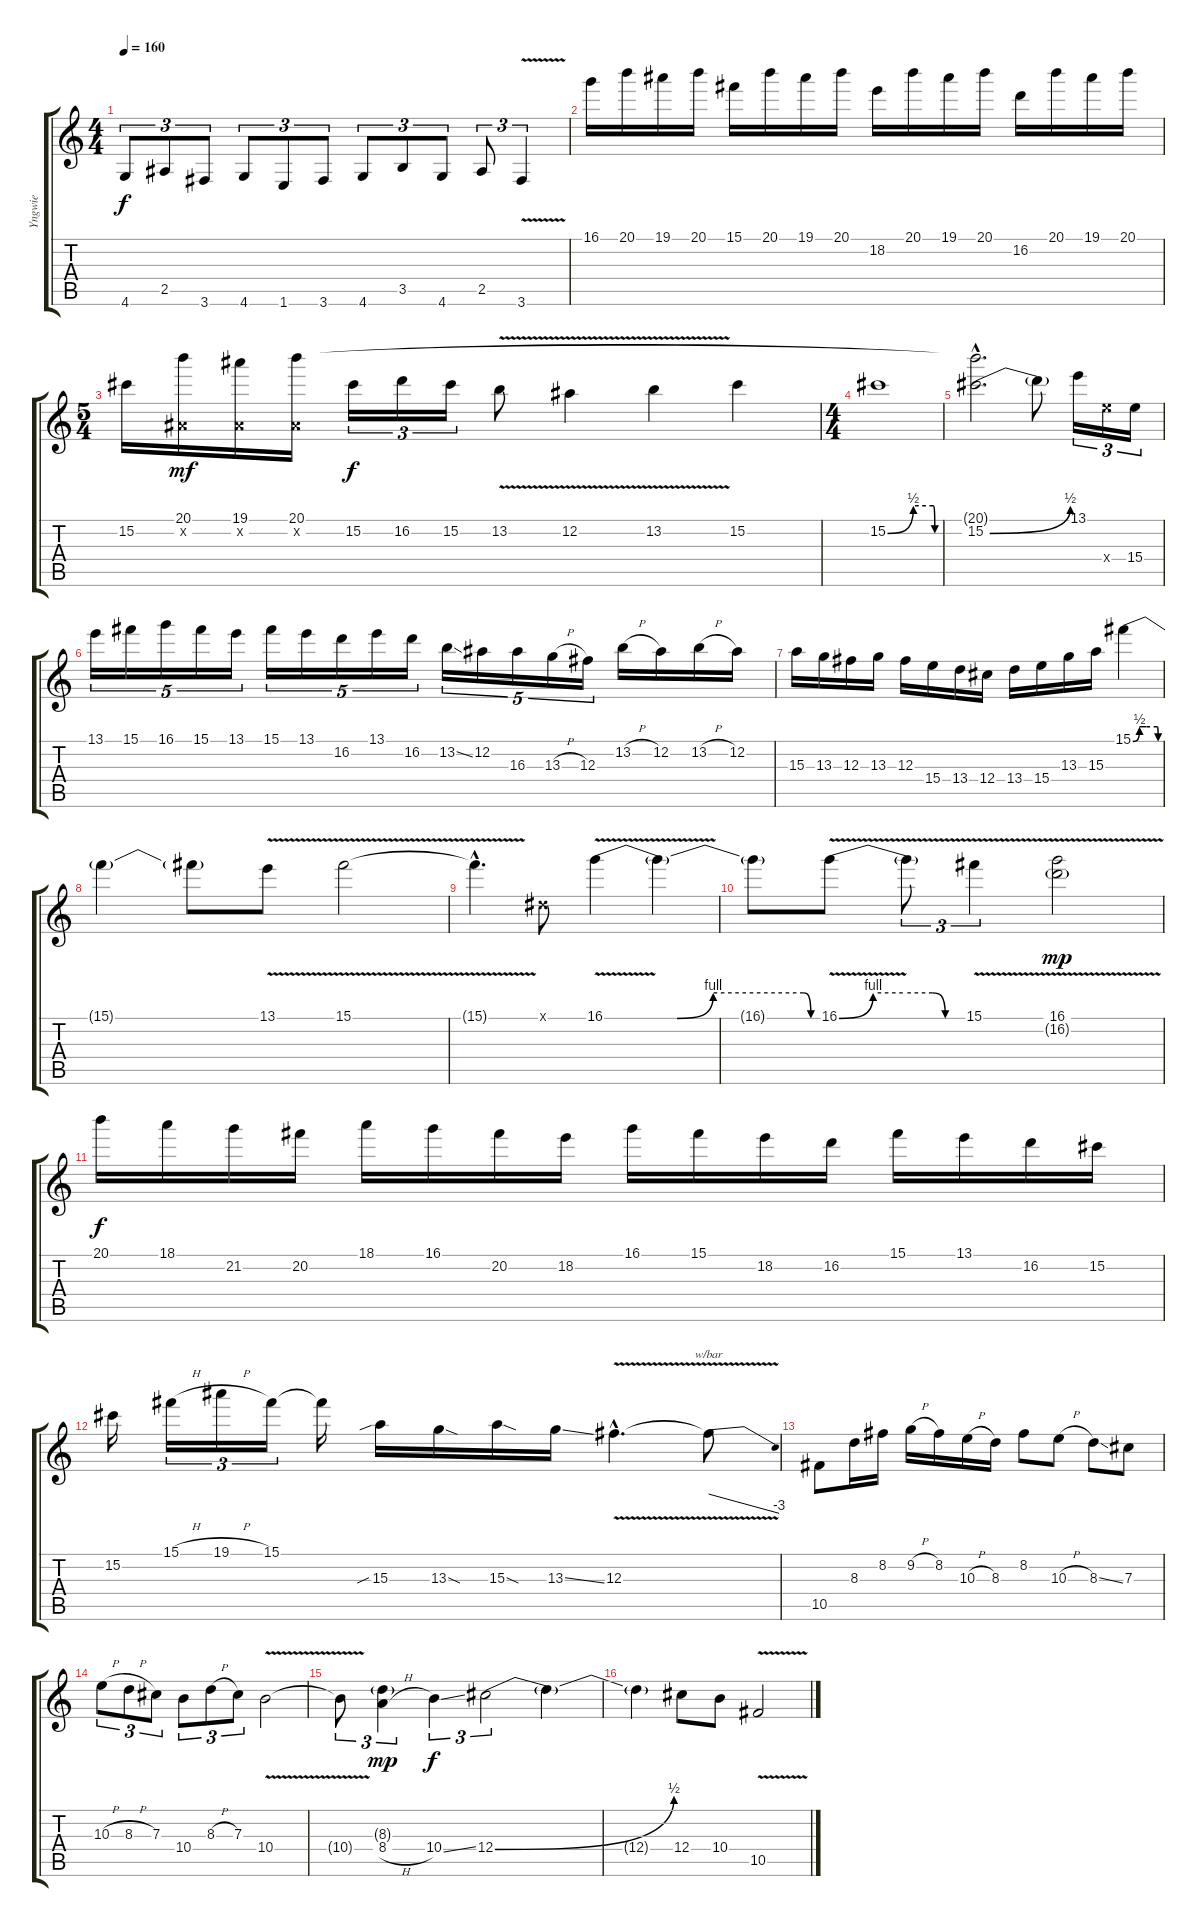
\track ("Yngwie" "Yngwie") {instrument overdrivenguitar}
\staff {score tabs}
\tuning (Eb4 Bb3 Gb3 Db3 Ab2 Eb2) {hide}
\ts (4 4)
\tempo 160
\clef g2
\ks c
4.6.8{tu (3 2) dy f} 2.5.8{tu (3 2)} 3.6.8{tu (3 2)} 4.6.8{tu (3 2)} 1.6.8{tu (3 2)} 3.6.8{tu (3 2)} 4.6.8{tu (3 2)} 3.5.8{tu (3 2)} 4.6.8{tu (3 2)} 2.5.8{tu (3 2)} 3.6{v}.4{tu (3 2)} |
16.1.16 20.1.16 19.1.16 20.1.16 15.1.16 20.1.16 19.1.16 20.1.16 18.2.16 20.1.16 19.1.16 20.1.16 16.2.16 20.1.16 19.1.16 20.1.16 |
\ts (5 4)
15.2.16 (20.1 0.2{x}).16{dy mf} (19.1 0.2{x}).16 (20.1 0.2{x}).16 15.2.16{tu (3 2) dy f} 16.2.16{tu (3 2)} 15.2.16{tu (3 2)} 13.2{v}.8 12.2{v}.4 13.2{v}.4 15.2.4 |
\ts (4 4)
\section ("" "")
15.2{be (custom 0 0 30 2 53 2 55 0 60 0)}.1 |
(20.1{hac t} 15.2{be (bend 0 0 60 2) hac}).2{d} 15.2{t}.8 13.1.16{tu (3 2)} 15.4{x}.16{tu (3 2)} 15.4.16{tu (3 2)} |
13.1.16{tu (5 4)} 15.1.16{tu (5 4)} 16.1.16{tu (5 4)} 15.1.16{tu (5 4)} 13.1.16{tu (5 4)} 15.1.16{tu (5 4)} 13.1.16{tu (5 4)} 16.2.16{tu (5 4)} 13.1.16{tu (5 4)} 16.2.16{tu (5 4)} 13.2{ss}.16{tu (5 4)} 12.2.16{tu (5 4)} 16.3.16{tu (5 4)} 13.3{h}.16{tu (5 4)} 12.3.16{tu (5 4)} 13.2{h}.16 12.2.16 13.2{h}.16 12.2.16 |
15.3.16 13.3.16 12.3.16 13.3.16 12.3.16 15.4.16 13.4.16 12.4.16 13.4.16 15.4.16 13.3.16 15.3.16 15.1{be (custom 0 0 15 2 30 2 55 2 57 0 60 0)}.4 |
15.1{t}.4 15.1{t}.8 13.1{v}.8 15.1{v}.2 |
15.1{hac t}.4{d} 0.1{x}.8 16.1{be (custom 0 0 14 0 20 0 30 4 55 4 57 0 60 0) v}.4 16.1{t}.4 |
16.1{t}.8 16.1{be (custom 0 0 16 4 30 4 44 4 50 0 60 0) v}.8 16.1{t}.8{tu (3 2)} 15.1{v}.4{tu (3 2)} (16.1{v} 16.2{v g}).2{dy mp} |
20.1.16{dy f} 18.1.16 21.2.16 20.2.16 18.1.16 16.1.16 20.2.16 18.2.16 16.1.16 15.1.16 18.2.16 16.2.16 15.1.16 13.1.16 16.2.16 15.2.16 |
15.2.16 15.1{h}.16{tu (3 2)} 19.1{h}.16{tu (3 2)} 15.1.16{tu (3 2)} 15.1{t}.16 15.3{sib}.16 13.3{sod}.16 15.3{sod}.16 13.3{ss}.16 12.3{v hac}.4{d} 12.3{t}.8{tbe (dive default 0 0 60 -12)} |
10.5.8 8.3.16 8.2.16 9.2{h}.16 8.2.16 10.3{h}.16 8.3.16 8.2.8 10.3{h}.8 8.3{ss}.8 7.3.8 |
10.3{h}.8{tu (3 2)} 8.3{h}.8{tu (3 2)} 7.3.8{tu (3 2)} 10.4.8{tu (3 2)} 8.3{h}.8{tu (3 2)} 7.3.8{tu (3 2)} 10.4{v}.2 |
10.4{t}.8{tu (3 2)} (8.3{g} 8.4{h}).4{tu (3 2) dy mp} 10.4{ss}.4{tu (3 2) dy f} 12.4{be (bend 0 0 60 2)}.2{tu (3 2)} 12.4{t}.4 |
12.4{t}.4 12.4.8 10.4.8 10.5{v}.2
